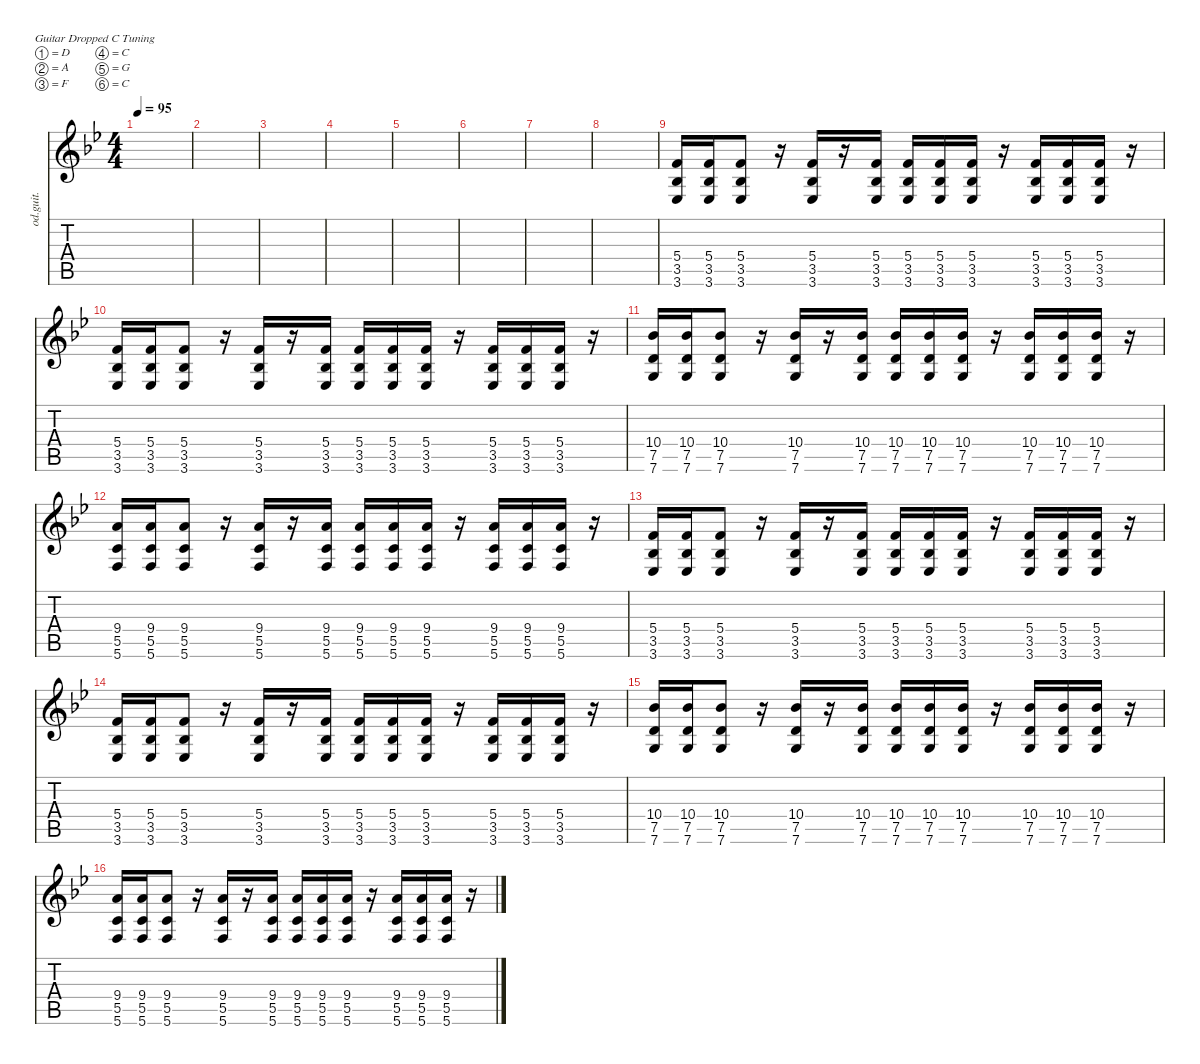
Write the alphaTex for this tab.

\defaultSystemsLayout 4
\hideDynamics
\bracketExtendMode nobrackets
\otherSystemsTrackNameOrientation horizontal
\track ("Overdriven Guitar" "od.guit.") {instrument overdrivenguitar}
\staff {score tabs}
\tuning (D4 A3 F3 C3 G2 C2)
\ts (4 4)
\tempo 95
\clef g2
\ks bb
|
|
|
|
|
|
|
|
(3.6{acc b} 3.5{acc b} 5.4{acc forcenatural}).16{beam Up} (5.4{acc forcenatural} 3.5{acc b} 3.6{acc b}).16{beam Up} (5.4{acc forcenatural} 3.5{acc b} 3.6{acc b}).8{beam Up} r.16{beam Up} (3.6{acc b} 3.5{acc b} 5.4{acc forcenatural}).16{beam Up} r.16{beam Up} (5.4{acc forcenatural} 3.5{acc b} 3.6{acc b}).16{beam Up} (3.6{acc b} 3.5{acc b} 5.4{acc forcenatural}).16{beam Up} (5.4{acc forcenatural} 3.5{acc b} 3.6{acc b}).16{beam Up} (5.4{acc forcenatural} 3.6{acc b} 3.5{acc b}).16{beam Up} r.16{beam Up} (3.6{acc b} 3.5{acc b} 5.4{acc forcenatural}).16{beam Up} (5.4{acc forcenatural} 3.5{acc b} 3.6{acc b}).16{beam Up} (5.4{acc forcenatural} 3.6{acc b} 3.5{acc b}).16{beam Up} r.16{beam Up} |
(3.6{acc b} 3.5{acc b} 5.4{acc forcenatural}).16{beam Up} (5.4{acc forcenatural} 3.5{acc b} 3.6{acc b}).16{beam Up} (5.4{acc forcenatural} 3.5{acc b} 3.6{acc b}).8{beam Up} r.16{beam Up} (3.6{acc b} 3.5{acc b} 5.4{acc forcenatural}).16{beam Up} r.16{beam Up} (5.4{acc forcenatural} 3.5{acc b} 3.6{acc b}).16{beam Up} (3.6{acc b} 3.5{acc b} 5.4{acc forcenatural}).16{beam Up} (5.4{acc forcenatural} 3.5{acc b} 3.6{acc b}).16{beam Up} (5.4{acc forcenatural} 3.6{acc b} 3.5{acc b}).16{beam Up} r.16{beam Up} (3.6{acc b} 3.5{acc b} 5.4{acc forcenatural}).16{beam Up} (5.4{acc forcenatural} 3.5{acc b} 3.6{acc b}).16{beam Up} (5.4{acc forcenatural} 3.6{acc b} 3.5{acc b}).16{beam Up} r.16{beam Up} |
(7.6{acc forcenatural} 7.5{acc forcenatural} 10.4{acc b}).16{beam Up} (10.4{acc b} 7.5{acc forcenatural} 7.6{acc forcenatural}).16{beam Up} (10.4{acc b} 7.5{acc forcenatural} 7.6{acc forcenatural}).8{beam Up} r.16{beam Up} (7.6{acc forcenatural} 7.5{acc forcenatural} 10.4{acc b}).16{beam Up} r.16{beam Up} (10.4{acc b} 7.5{acc forcenatural} 7.6{acc forcenatural}).16{beam Up} (7.6{acc forcenatural} 7.5{acc forcenatural} 10.4{acc b}).16{beam Up} (10.4{acc b} 7.5{acc forcenatural} 7.6{acc forcenatural}).16{beam Up} (10.4{acc b} 7.6{acc forcenatural} 7.5{acc forcenatural}).16{beam Up} r.16{beam Up} (7.6{acc forcenatural} 7.5{acc forcenatural} 10.4{acc b}).16{beam Up} (10.4{acc b} 7.5{acc forcenatural} 7.6{acc forcenatural}).16{beam Up} (10.4{acc b} 7.6{acc forcenatural} 7.5{acc forcenatural}).16{beam Up} r.16{beam Up} |
(5.6{acc forcenatural} 5.5{acc forcenatural} 9.4{acc forcenatural}).16{beam Up} (9.4{acc forcenatural} 5.5{acc forcenatural} 5.6{acc forcenatural}).16{beam Up} (9.4{acc forcenatural} 5.5{acc forcenatural} 5.6{acc forcenatural}).8{beam Up} r.16{beam Up} (5.6{acc forcenatural} 5.5{acc forcenatural} 9.4{acc forcenatural}).16{beam Up} r.16{beam Up} (9.4{acc forcenatural} 5.5{acc forcenatural} 5.6{acc forcenatural}).16{beam Up} (5.6{acc forcenatural} 5.5{acc forcenatural} 9.4{acc forcenatural}).16{beam Up} (9.4{acc forcenatural} 5.5{acc forcenatural} 5.6{acc forcenatural}).16{beam Up} (9.4{acc forcenatural} 5.6{acc forcenatural} 5.5{acc forcenatural}).16{beam Up} r.16{beam Up} (5.6{acc forcenatural} 5.5{acc forcenatural} 9.4{acc forcenatural}).16{beam Up} (9.4{acc forcenatural} 5.5{acc forcenatural} 5.6{acc forcenatural}).16{beam Up} (9.4{acc forcenatural} 5.6{acc forcenatural} 5.5{acc forcenatural}).16{beam Up} r.16{beam Up} |
(3.6{acc b} 3.5{acc b} 5.4{acc forcenatural}).16{beam Up} (5.4{acc forcenatural} 3.5{acc b} 3.6{acc b}).16{beam Up} (5.4{acc forcenatural} 3.5{acc b} 3.6{acc b}).8{beam Up} r.16{beam Up} (3.6{acc b} 3.5{acc b} 5.4{acc forcenatural}).16{beam Up} r.16{beam Up} (5.4{acc forcenatural} 3.5{acc b} 3.6{acc b}).16{beam Up} (3.6{acc b} 3.5{acc b} 5.4{acc forcenatural}).16{beam Up} (5.4{acc forcenatural} 3.5{acc b} 3.6{acc b}).16{beam Up} (5.4{acc forcenatural} 3.6{acc b} 3.5{acc b}).16{beam Up} r.16{beam Up} (3.6{acc b} 3.5{acc b} 5.4{acc forcenatural}).16{beam Up} (5.4{acc forcenatural} 3.5{acc b} 3.6{acc b}).16{beam Up} (5.4{acc forcenatural} 3.6{acc b} 3.5{acc b}).16{beam Up} r.16{beam Up} |
(3.6{acc b} 3.5{acc b} 5.4{acc forcenatural}).16{beam Up} (5.4{acc forcenatural} 3.5{acc b} 3.6{acc b}).16{beam Up} (5.4{acc forcenatural} 3.5{acc b} 3.6{acc b}).8{beam Up} r.16{beam Up} (3.6{acc b} 3.5{acc b} 5.4{acc forcenatural}).16{beam Up} r.16{beam Up} (5.4{acc forcenatural} 3.5{acc b} 3.6{acc b}).16{beam Up} (3.6{acc b} 3.5{acc b} 5.4{acc forcenatural}).16{beam Up} (5.4{acc forcenatural} 3.5{acc b} 3.6{acc b}).16{beam Up} (5.4{acc forcenatural} 3.6{acc b} 3.5{acc b}).16{beam Up} r.16{beam Up} (3.6{acc b} 3.5{acc b} 5.4{acc forcenatural}).16{beam Up} (5.4{acc forcenatural} 3.5{acc b} 3.6{acc b}).16{beam Up} (5.4{acc forcenatural} 3.6{acc b} 3.5{acc b}).16{beam Up} r.16{beam Up} |
(7.6{acc forcenatural} 7.5{acc forcenatural} 10.4{acc b}).16{beam Up} (10.4{acc b} 7.5{acc forcenatural} 7.6{acc forcenatural}).16{beam Up} (10.4{acc b} 7.5{acc forcenatural} 7.6{acc forcenatural}).8{beam Up} r.16{beam Up} (7.6{acc forcenatural} 7.5{acc forcenatural} 10.4{acc b}).16{beam Up} r.16{beam Up} (10.4{acc b} 7.5{acc forcenatural} 7.6{acc forcenatural}).16{beam Up} (7.6{acc forcenatural} 7.5{acc forcenatural} 10.4{acc b}).16{beam Up} (10.4{acc b} 7.5{acc forcenatural} 7.6{acc forcenatural}).16{beam Up} (10.4{acc b} 7.6{acc forcenatural} 7.5{acc forcenatural}).16{beam Up} r.16{beam Up} (7.6{acc forcenatural} 7.5{acc forcenatural} 10.4{acc b}).16{beam Up} (10.4{acc b} 7.5{acc forcenatural} 7.6{acc forcenatural}).16{beam Up} (10.4{acc b} 7.6{acc forcenatural} 7.5{acc forcenatural}).16{beam Up} r.16{beam Up} |
(5.6{acc forcenatural} 5.5{acc forcenatural} 9.4{acc forcenatural}).16{beam Up} (9.4{acc forcenatural} 5.5{acc forcenatural} 5.6{acc forcenatural}).16{beam Up} (9.4{acc forcenatural} 5.5{acc forcenatural} 5.6{acc forcenatural}).8{beam Up} r.16{beam Up} (5.6{acc forcenatural} 5.5{acc forcenatural} 9.4{acc forcenatural}).16{beam Up} r.16{beam Up} (9.4{acc forcenatural} 5.5{acc forcenatural} 5.6{acc forcenatural}).16{beam Up} (5.6{acc forcenatural} 5.5{acc forcenatural} 9.4{acc forcenatural}).16{beam Up} (9.4{acc forcenatural} 5.5{acc forcenatural} 5.6{acc forcenatural}).16{beam Up} (9.4{acc forcenatural} 5.6{acc forcenatural} 5.5{acc forcenatural}).16{beam Up} r.16{beam Up} (5.6{acc forcenatural} 5.5{acc forcenatural} 9.4{acc forcenatural}).16{beam Up} (9.4{acc forcenatural} 5.5{acc forcenatural} 5.6{acc forcenatural}).16{beam Up} (9.4{acc forcenatural} 5.6{acc forcenatural} 5.5{acc forcenatural}).16{beam Up} r.16{beam Up}
